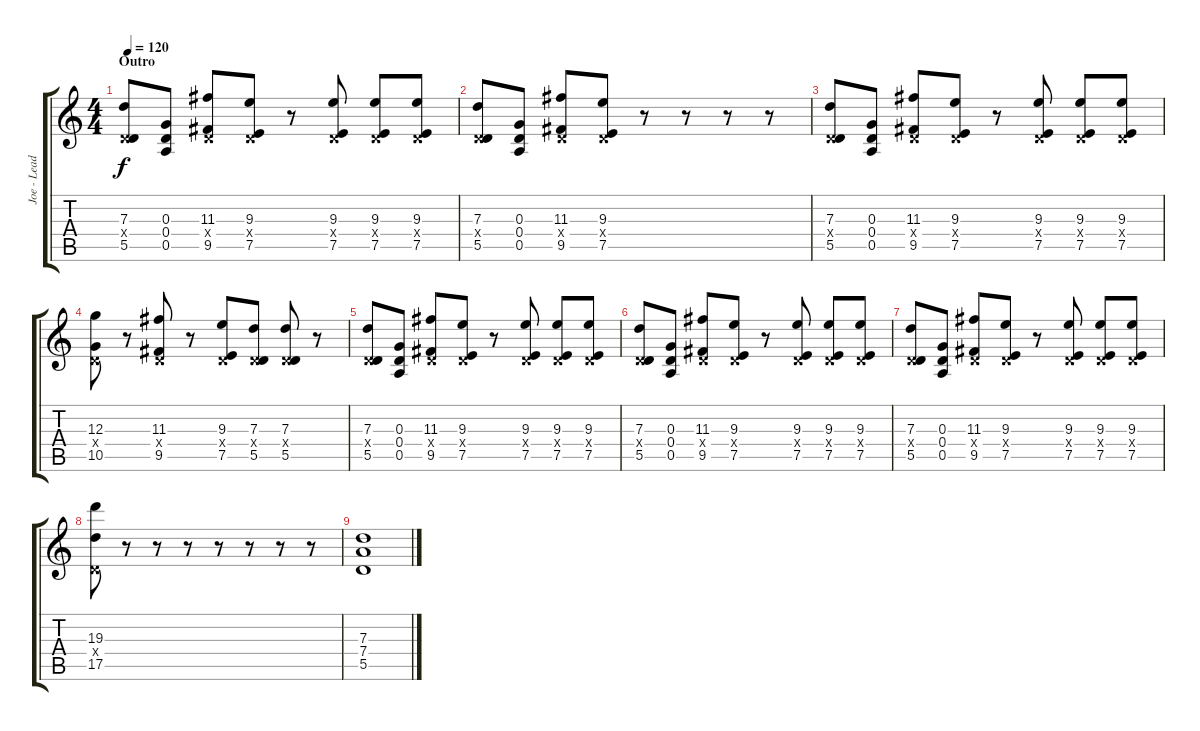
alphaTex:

\track ("Joe - Lead" "Joe - Lead") {instrument distortionguitar}
\staff {score tabs}
\tuning (E4 B3 G3 D3 A2 D2) {hide}
\ts (4 4)
\section ("" "Outro")
\tempo 120
\clef g2
\ks c
(7.3 0.4{x} 5.5).8{dy f} (0.3 0.4 0.5).8 (11.3 0.4{x} 9.5).8 (9.3 0.4{x} 7.5).8 r.8 (9.3 0.4{x} 7.5).8 (9.3 0.4{x} 7.5).8 (9.3 0.4{x} 7.5).8 |
(7.3 0.4{x} 5.5).8 (0.3 0.4 0.5).8 (11.3 0.4{x} 9.5).8 (9.3 0.4{x} 7.5).8 r.8 r.8 r.8 r.8 |
(7.3 0.4{x} 5.5).8 (0.3 0.4 0.5).8 (11.3 0.4{x} 9.5).8 (9.3 0.4{x} 7.5).8 r.8 (9.3 0.4{x} 7.5).8 (9.3 0.4{x} 7.5).8 (9.3 0.4{x} 7.5).8 |
(12.3 0.4{x} 10.5).8 r.8 (11.3 0.4{x} 9.5).8 r.8 (9.3 0.4{x} 7.5).8 (7.3 0.4{x} 5.5).8 (7.3 0.4{x} 5.5).8 r.8 |
(7.3 0.4{x} 5.5).8 (0.3 0.4 0.5).8 (11.3 0.4{x} 9.5).8 (9.3 0.4{x} 7.5).8 r.8 (9.3 0.4{x} 7.5).8 (9.3 0.4{x} 7.5).8 (9.3 0.4{x} 7.5).8 |
(7.3 0.4{x} 5.5).8 (0.3 0.4 0.5).8 (11.3 0.4{x} 9.5).8 (9.3 0.4{x} 7.5).8 r.8 (9.3 0.4{x} 7.5).8 (9.3 0.4{x} 7.5).8 (9.3 0.4{x} 7.5).8 |
(7.3 0.4{x} 5.5).8 (0.3 0.4 0.5).8 (11.3 0.4{x} 9.5).8 (9.3 0.4{x} 7.5).8 r.8 (9.3 0.4{x} 7.5).8 (9.3 0.4{x} 7.5).8 (9.3 0.4{x} 7.5).8 |
(19.3 0.4{x} 17.5).8 r.8 r.8 r.8 r.8 r.8 r.8 r.8 |
(7.3 7.4 5.5).1
